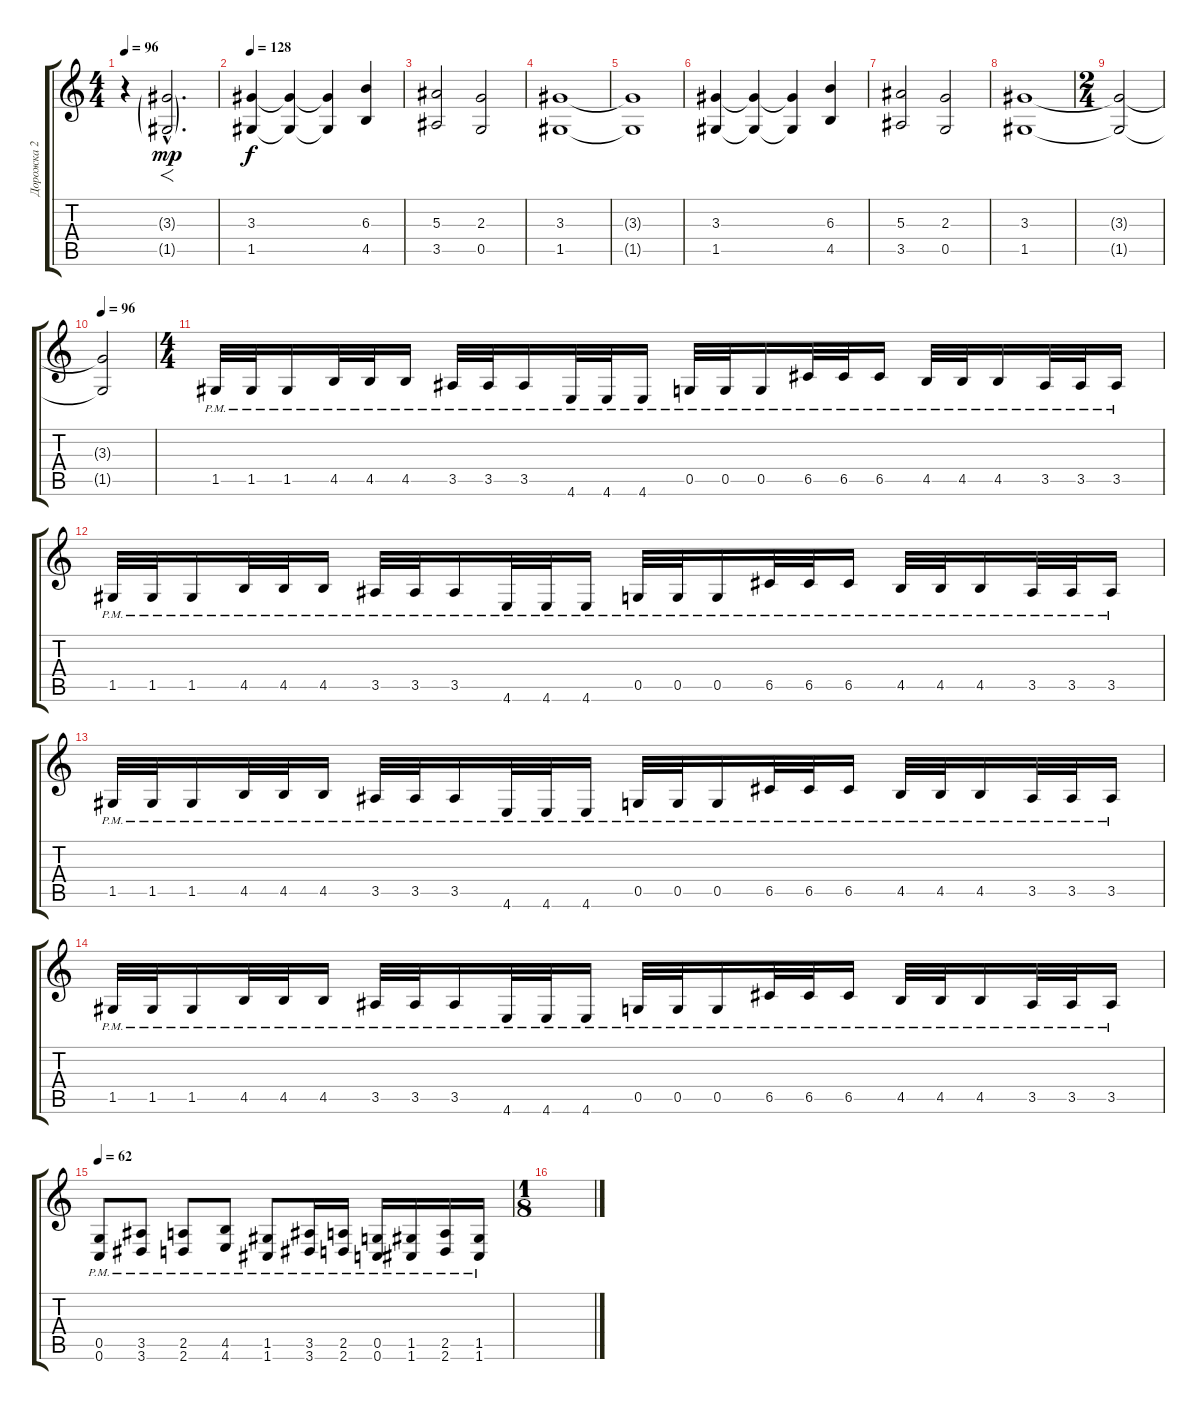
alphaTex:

\track ("Дорожка 2" "Дорожка 2") {instrument distortionguitar}
\staff {score tabs}
\tuning (D4 A3 F3 C3 G2 C2) {hide}
\ts (4 4)
\tempo 96
\clef g2
\ks c
r.4{dy mp instrument distortionguitar} (3.3{g hac} 1.5{g hac}).2{f d} |
\tempo 128
(3.3 1.5).4{dy f} (3.3{t} 1.5{t}).4 (3.3{t} 1.5{t}).4 (6.3 4.5).4 |
(5.3 3.5).2 (2.3 0.5).2 |
(3.3 1.5).1 |
(3.3{t} 1.5{t}).1 |
(3.3 1.5).4 (3.3{t} 1.5{t}).4 (3.3{t} 1.5{t}).4 (6.3 4.5).4 |
(5.3 3.5).2 (2.3 0.5).2 |
(3.3 1.5).1 |
\ts (2 4)
(3.3{t} 1.5{t}).2 |
\tempo 96
(3.3{t} 1.5{t}).2 |
\ts (4 4)
1.5{pm}.32 1.5{pm}.32 1.5{pm}.16 4.5{pm}.32 4.5{pm}.32 4.5{pm}.16 3.5{pm}.32 3.5{pm}.32 3.5{pm}.16 4.6{pm}.32 4.6{pm}.32 4.6{pm}.16 0.5{pm}.32 0.5{pm}.32 0.5{pm}.16 6.5{pm}.32 6.5{pm}.32 6.5{pm}.16 4.5{pm}.32 4.5{pm}.32 4.5{pm}.16 3.5{pm}.32 3.5{pm}.32 3.5{pm}.16 |
1.5{pm}.32 1.5{pm}.32 1.5{pm}.16 4.5{pm}.32 4.5{pm}.32 4.5{pm}.16 3.5{pm}.32 3.5{pm}.32 3.5{pm}.16 4.6{pm}.32 4.6{pm}.32 4.6{pm}.16 0.5{pm}.32 0.5{pm}.32 0.5{pm}.16 6.5{pm}.32 6.5{pm}.32 6.5{pm}.16 4.5{pm}.32 4.5{pm}.32 4.5{pm}.16 3.5{pm}.32 3.5{pm}.32 3.5{pm}.16 |
1.5{pm}.32 1.5{pm}.32 1.5{pm}.16 4.5{pm}.32 4.5{pm}.32 4.5{pm}.16 3.5{pm}.32 3.5{pm}.32 3.5{pm}.16 4.6{pm}.32 4.6{pm}.32 4.6{pm}.16 0.5{pm}.32 0.5{pm}.32 0.5{pm}.16 6.5{pm}.32 6.5{pm}.32 6.5{pm}.16 4.5{pm}.32 4.5{pm}.32 4.5{pm}.16 3.5{pm}.32 3.5{pm}.32 3.5{pm}.16 |
1.5{pm}.32 1.5{pm}.32 1.5{pm}.16 4.5{pm}.32 4.5{pm}.32 4.5{pm}.16 3.5{pm}.32 3.5{pm}.32 3.5{pm}.16 4.6{pm}.32 4.6{pm}.32 4.6{pm}.16 0.5{pm}.32 0.5{pm}.32 0.5{pm}.16 6.5{pm}.32 6.5{pm}.32 6.5{pm}.16 4.5{pm}.32 4.5{pm}.32 4.5{pm}.16 3.5{pm}.32 3.5{pm}.32 3.5{pm}.16 |
\tempo 62
(0.5{pm} 0.6).8 (3.5{pm} 3.6).8 (2.5{pm} 2.6).8 (4.5{pm} 4.6).8 (1.5{pm} 1.6).8 (3.5{pm} 3.6{pm}).16 (2.5{pm} 2.6{pm}).16 (0.5{pm} 0.6{pm}).16 (1.5{pm} 1.6{pm}).16 (2.5{pm} 2.6{pm}).16 (1.5{pm} 1.6{pm}).16 |
\ts (1 8)
